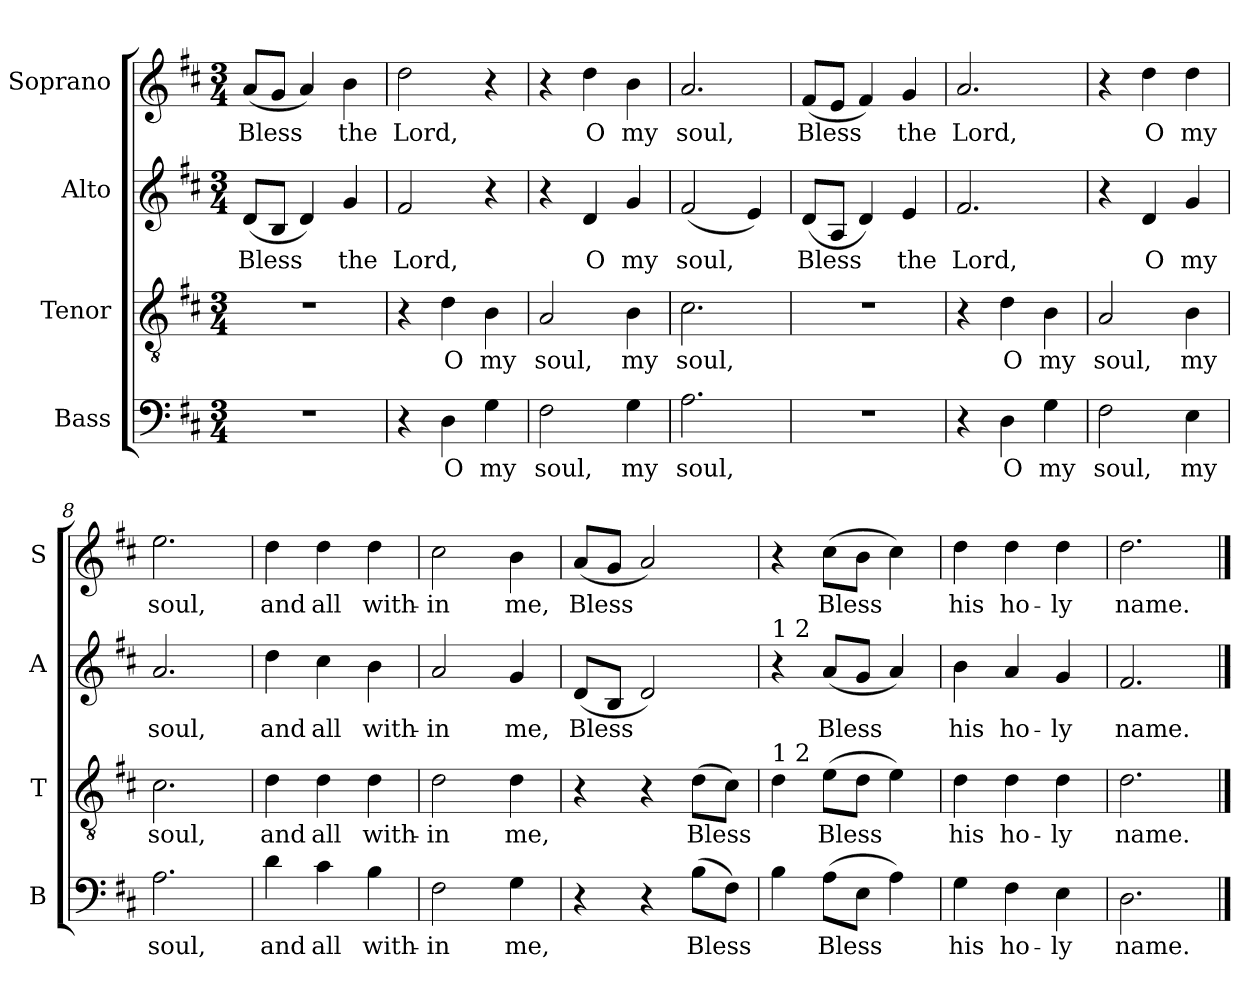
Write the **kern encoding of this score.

**kern	**text	**kern	**text	**kern	**text	**kern	**text
*part4	*part4	*part3	*part3	*part2	*part2	*part1	*part1
*staff4	*staff4	*staff3	*staff3	*staff2	*staff2	*staff1	*staff1
*I"Bass	*	*I"Tenor	*	*I"Alto	*	*I"Soprano	*
*I'B	*	*I'T	*	*I'A	*	*I'S	*
*clefF4	*	*clefGv2	*	*clefG2	*	*clefG2	*
*k[f#c#]	*	*k[f#c#]	*	*k[f#c#]	*	*k[f#c#]	*
*D:	*	*D:	*	*D:	*	*D:	*
*M3/4	*	*M3/4	*	*M3/4	*	*M3/4	*
=1	=1	=1	=1	=1	=1	=1	=1
!LO:N:vis=1	!	!LO:N:vis=1	!	!	!LO:LY:b	!	!LO:LY:b
2.r	.	2.r	.	(<8d/L	Bless	(<8a/L	Bless
.	.	.	.	8B/J	.	8g/J	.
.	.	.	.	4d/)	.	4a/)	.
!	!	!	!	!	!LO:LY:b	!	!LO:LY:b
.	.	.	.	4g/	the	4b\	the
=2	=2	=2	=2	=2	=2	=2	=2
!	!	!	!	!	!LO:LY:b	!	!LO:LY:b
4r	.	4r	.	2f#/	Lord,	2dd\	Lord,
!	!LO:LY:b	!	!LO:LY:b	!	!	!	!
4D\	O	4d\	O	.	.	.	.
!	!LO:LY:b	!	!LO:LY:b	!	!	!	!
4G\	my	4B\	my	4r	.	4r	.
=3	=3	=3	=3	=3	=3	=3	=3
!	!LO:LY:b	!	!LO:LY:b	!	!	!	!
2F#\	soul,	2A/	soul,	4r	.	4r	.
!	!	!	!	!	!LO:LY:b	!	!LO:LY:b
.	.	.	.	4d/	O	4dd\	O
!	!LO:LY:b	!	!LO:LY:b	!	!LO:LY:b	!	!LO:LY:b
4G\	my	4B\	my	4g/	my	4b\	my
=4	=4	=4	=4	=4	=4	=4	=4
!	!LO:LY:b	!	!LO:LY:b	!	!LO:LY:b	!	!LO:LY:b
2.A\	soul,	2.c#\	soul,	(<2f#/	soul,	2.a/	soul,
.	.	.	.	4e/)	.	.	.
=5	=5	=5	=5	=5	=5	=5	=5
!LO:N:vis=1	!	!LO:N:vis=1	!	!	!LO:LY:b	!	!LO:LY:b
2.r	.	2.r	.	(<8d/L	Bless	(<8f#/L	Bless
.	.	.	.	8A/J	.	8e/J	.
.	.	.	.	4d/)	.	4f#/)	.
!	!	!	!	!	!LO:LY:b	!	!LO:LY:b
.	.	.	.	4e/	the	4g/	the
!!LO:LB:g=z
=6	=6	=6	=6	=6	=6	=6	=6
!	!	!	!	!	!LO:LY:b	!	!LO:LY:b
4r	.	4r	.	2.f#/	Lord,	2.a/	Lord,
!	!LO:LY:b	!	!LO:LY:b	!	!	!	!
4D\	O	4d\	O	.	.	.	.
!	!LO:LY:b	!	!LO:LY:b	!	!	!	!
4G\	my	4B\	my	.	.	.	.
=7	=7	=7	=7	=7	=7	=7	=7
!	!LO:LY:b	!	!LO:LY:b	!	!	!	!
2F#\	soul,	2A/	soul,	4r	.	4r	.
!	!	!	!	!	!LO:LY:b	!	!LO:LY:b
.	.	.	.	4d/	O	4dd\	O
!	!LO:LY:b	!	!LO:LY:b	!	!LO:LY:b	!	!LO:LY:b
4E\	my	4B\	my	4g/	my	4dd\	my
=8	=8	=8	=8	=8	=8	=8	=8
!	!LO:LY:b	!	!LO:LY:b	!	!LO:LY:b	!	!LO:LY:b
2.A\	soul,	2.c#\	soul,	2.a/	soul,	2.ee\	soul,
=9	=9	=9	=9	=9	=9	=9	=9
!	!LO:LY:b	!	!LO:LY:b	!	!LO:LY:b	!	!LO:LY:b
4d\	and	4d\	and	4dd\	and	4dd\	and
!	!LO:LY:b	!	!LO:LY:b	!	!LO:LY:b	!	!LO:LY:b
4c#\	all	4d\	all	4cc#\	all	4dd\	all
!	!LO:LY:b	!	!LO:LY:b	!	!LO:LY:b	!	!LO:LY:b
4B\	with-	4d\	with-	4b\	with-	4dd\	with-
=10	=10	=10	=10	=10	=10	=10	=10
!	!LO:LY:b	!	!LO:LY:b	!	!LO:LY:b	!	!LO:LY:b
2F#\	-in	2d\	-in	2a/	-in	2cc#\	-in
!	!LO:LY:b	!	!LO:LY:b	!	!LO:LY:b	!	!LO:LY:b
4G\	me,	4d\	me,	4g/	me,	4b\	me,
=11	=11	=11	=11	=11	=11	=11	=11
!	!	!	!	!	!LO:LY:b	!	!LO:LY:b
4r	.	4r	.	(<8d/L	Bless	(<8a/L	Bless
.	.	.	.	8B/J	.	8g/J	.
4r	.	4r	.	2d/)	.	2a/)	.
!	!LO:LY:b	!	!LO:LY:b	!	!	!	!
(>8B\L	Bless	(>8d\L	Bless	.	.	.	.
8F#\J)	.	8c#\J)	.	.	.	.	.
!!LO:PB:g=z
=12	=12	=12	=12	=12	=12	=12	=12
!	!	!	!	!LO:TX:a:t=1 2	!	!	!
!	!	!LO:TX:a:t=1 2	!	!	!	!	!
4B\	.	4d\	.	4r	.	4r	.
!	!LO:LY:b	!	!LO:LY:b	!	!LO:LY:b	!	!LO:LY:b
(>8A\L	Bless	(>8e\L	Bless	(<8a/L	Bless	(>8cc#\L	Bless
8E\J	.	8d\J	.	8g/J	.	8b\J	.
4A\)	.	4e\)	.	4a/)	.	4cc#\)	.
=13	=13	=13	=13	=13	=13	=13	=13
!	!LO:LY:b	!	!LO:LY:b	!	!LO:LY:b	!	!LO:LY:b
4G\	his	4d\	his	4b\	his	4dd\	his
!	!LO:LY:b	!	!LO:LY:b	!	!LO:LY:b	!	!LO:LY:b
4F#\	ho-	4d\	ho-	4a/	ho-	4dd\	ho-
!	!LO:LY:b	!	!LO:LY:b	!	!LO:LY:b	!	!LO:LY:b
4E\	-ly	4d\	-ly	4g/	-ly	4dd\	-ly
=14	=14	=14	=14	=14	=14	=14	=14
!	!LO:LY:b	!	!LO:LY:b	!	!LO:LY:b	!	!LO:LY:b
2.D\	name.	2.d\	name.	2.f#/	name.	2.dd\	name.
==	==	==	==	==	==	==	==
*-	*-	*-	*-	*-	*-	*-	*-
